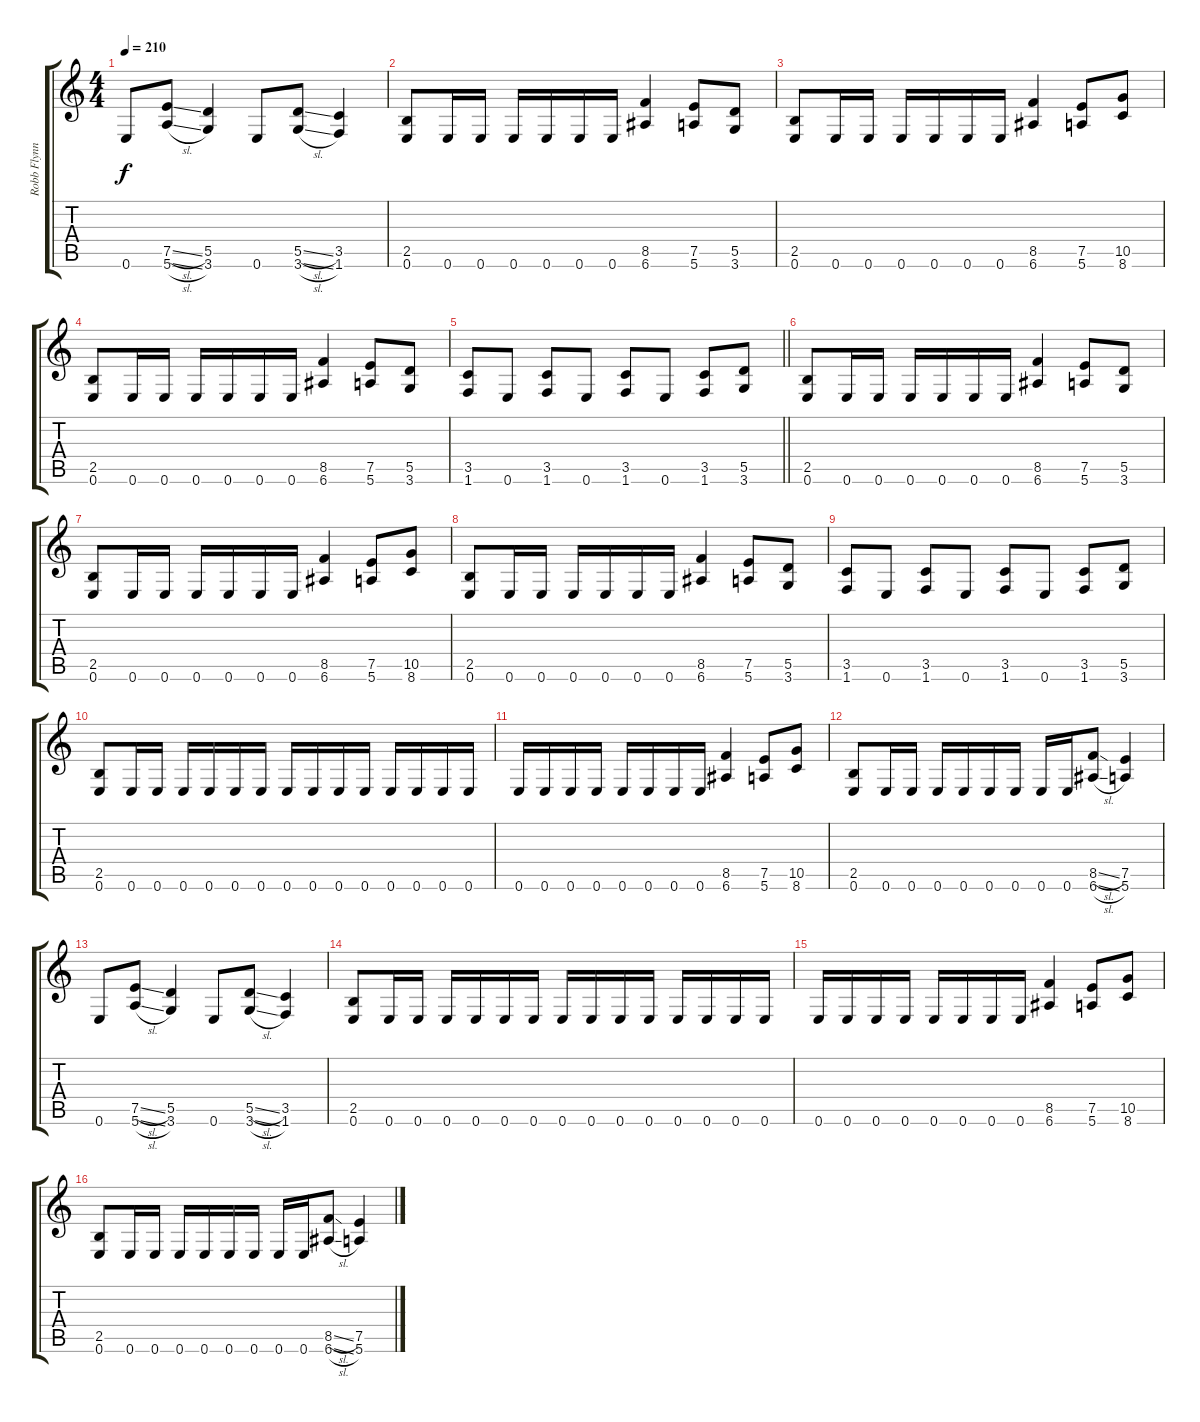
\track ("Robb Flynn" "Robb Flynn") {instrument distortionguitar}
\staff {score tabs}
\tuning (E4 B3 G3 D3 A2 E2) {hide}
\ts (4 4)
\tempo 210
\clef g2
\ks c
0.6.8{dy f} (7.5{sl} 5.6{sl}).8 (5.5 3.6).4 0.6.8 (5.5{sl} 3.6{sl}).8 (3.5 1.6).4 |
(2.5 0.6).8 0.6.16 0.6.16 0.6.16 0.6.16 0.6.16 0.6.16 (8.5 6.6).4 (7.5 5.6).8 (5.5 3.6).8 |
(2.5 0.6).8 0.6.16 0.6.16 0.6.16 0.6.16 0.6.16 0.6.16 (8.5 6.6).4 (7.5 5.6).8 (10.5 8.6).8 |
(2.5 0.6).8 0.6.16 0.6.16 0.6.16 0.6.16 0.6.16 0.6.16 (8.5 6.6).4 (7.5 5.6).8 (5.5 3.6).8 |
\barLineRight lightlight
(3.5 1.6).8 0.6.8 (3.5 1.6).8 0.6.8 (3.5 1.6).8 0.6.8 (3.5 1.6).8 (5.5 3.6).8 |
(2.5 0.6).8 0.6.16 0.6.16 0.6.16 0.6.16 0.6.16 0.6.16 (8.5 6.6).4 (7.5 5.6).8 (5.5 3.6).8 |
(2.5 0.6).8 0.6.16 0.6.16 0.6.16 0.6.16 0.6.16 0.6.16 (8.5 6.6).4 (7.5 5.6).8 (10.5 8.6).8 |
(2.5 0.6).8 0.6.16 0.6.16 0.6.16 0.6.16 0.6.16 0.6.16 (8.5 6.6).4 (7.5 5.6).8 (5.5 3.6).8 |
(3.5 1.6).8 0.6.8 (3.5 1.6).8 0.6.8 (3.5 1.6).8 0.6.8 (3.5 1.6).8 (5.5 3.6).8 |
(2.5 0.6).8 0.6.16 0.6.16 0.6.16 0.6.16 0.6.16 0.6.16 0.6.16 0.6.16 0.6.16 0.6.16 0.6.16 0.6.16 0.6.16 0.6.16 |
0.6.16 0.6.16 0.6.16 0.6.16 0.6.16 0.6.16 0.6.16 0.6.16 (8.5 6.6).4 (7.5 5.6).8 (10.5 8.6).8 |
(2.5 0.6).8 0.6.16 0.6.16 0.6.16 0.6.16 0.6.16 0.6.16 0.6.16 0.6.16 (8.5{sl} 6.6{sl}).8 (7.5 5.6).4 |
0.6.8 (7.5{sl} 5.6{sl}).8 (5.5 3.6).4 0.6.8 (5.5{sl} 3.6{sl}).8 (3.5 1.6).4 |
(2.5 0.6).8 0.6.16 0.6.16 0.6.16 0.6.16 0.6.16 0.6.16 0.6.16 0.6.16 0.6.16 0.6.16 0.6.16 0.6.16 0.6.16 0.6.16 |
0.6.16 0.6.16 0.6.16 0.6.16 0.6.16 0.6.16 0.6.16 0.6.16 (8.5 6.6).4 (7.5 5.6).8 (10.5 8.6).8 |
(2.5 0.6).8 0.6.16 0.6.16 0.6.16 0.6.16 0.6.16 0.6.16 0.6.16 0.6.16 (8.5{sl} 6.6{sl}).8 (7.5 5.6).4
